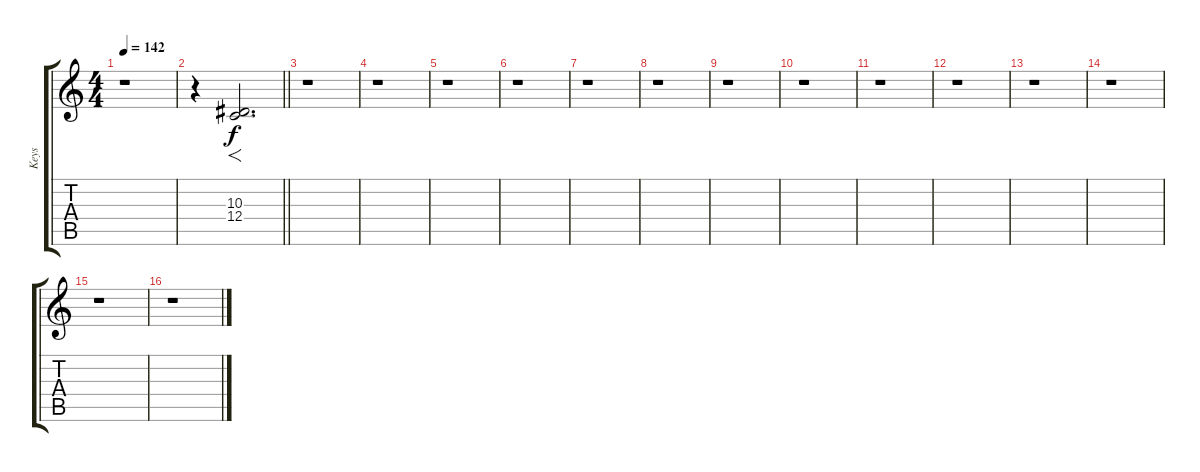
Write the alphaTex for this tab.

\track ("Keys" "Keys") {instrument lead2sawtooth}
\staff {score tabs}
\tuning (D4 A3 F3 C3 G2 D2) {hide}
\ts (4 4)
\tempo 142
\clef g2
\ks c
r.1{dy f} |
\barLineRight lightlight
r.4 (10.3 12.4).2{f d instrument reversecymbal} |
r.1 |
r.1 |
r.1 |
r.1 |
r.1 |
r.1 |
r.1 |
r.1 |
r.1 |
r.1 |
r.1 |
r.1 |
r.1 |
r.1
